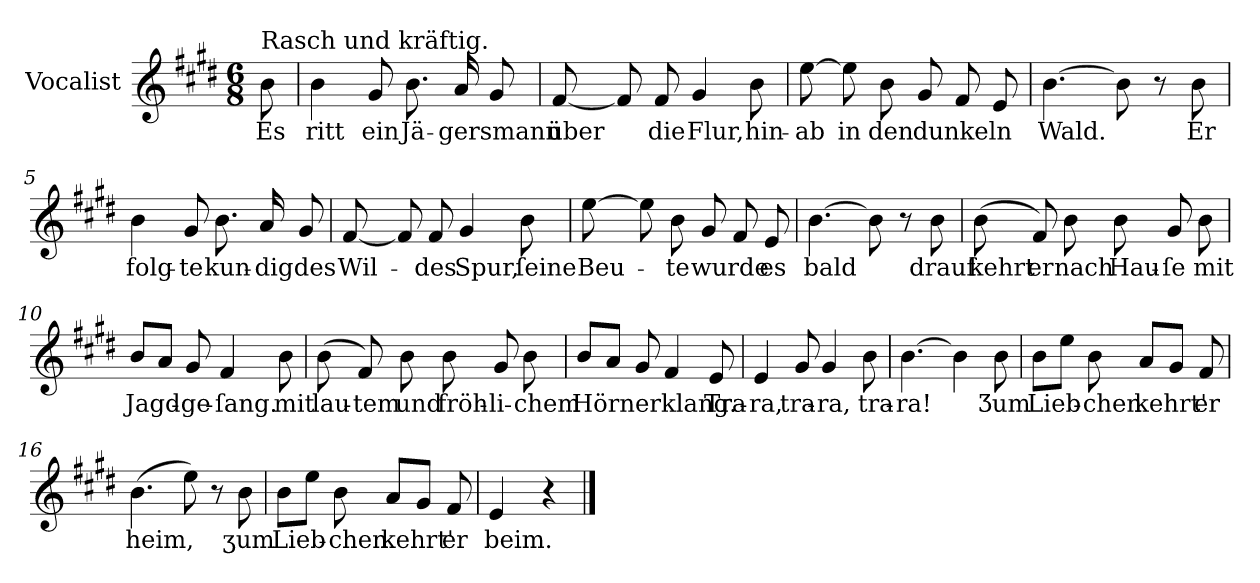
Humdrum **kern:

**kern	**text
*part1	*part1
*staff1	*staff1
*I"Vocalist	*
*clefG2	*
*k[f#c#g#d#]	*
*E:	*
*M6/8	*
=	=
!LO:TX:a:t=Rasch und kräftig.	!
8b	Es
=1	=1
4b	ritt
8g#	ein
8.b	Jä-
16a	-gersmann
8g#	.
=2	=2
[8f#	über
8f#]	.
8f#	die
4g#	Flur,
8b	hin-
=3	=3
[8ee	-ab
8ee]	in
8b	den
8g#	dunkeln
8f#	.
8e	.
=4	=4
[4.b	Wald.
8b]	.
8r	.
8b	Er
=5	=5
4b	folg-
8g#	-te
8.b	kun-
16a	-dig
8g#	des
=6	=6
[8f#	Wil-
8f#]	.
8f#	-des
4g#	Spur,
8b	ſeine
=7	=7
[8ee	Beu-
8ee]	.
8b	-te
8g#	wurde
8f#	.
8e	es
=8	=8
[4.b	bald
8b]	.
8r	.
8b	drauf
=9	=9
(8b	kehrt
8f#)	er
8b	nach
8b	Hau-
8g#	-ſe
8b	mit
=10	=10
8bL	Jagd-
8aJ	.
8g#	-ge-
4f#	-ſang.
8b	mit
=11	=11
(8b	lau-
8f#)	-tem
8b	und
8b	fröh-
8g#	-li-
8b	-chem
=12	=12
8bL	Hörnerklang.
8aJ	.
8g#	.
4f#	.
8e	Tra-
=13	=13
4e	-ra,
8g#	tra-
4g#	-ra,
8b	tra-
=14	=14
[4.b	-ra!
4b]	.
8b	Ʒum
=15	=15
8bL	Lieb-
8eeJ	.
8b	-chen
8aL	kehrt'
8g#J	.
8f#	er
=16	=16
(4.b	heim,
8ee)	.
8r	.
8b	ʒum
=17	=17
8bL	Lieb-
8eeJ	.
8b	-chen
8aL	kehrt'
8g#J	.
8f#	er
=18	=18
!LO:N:vis=4	!
4.e	beim.
4r	.
==	==
*-	*-
